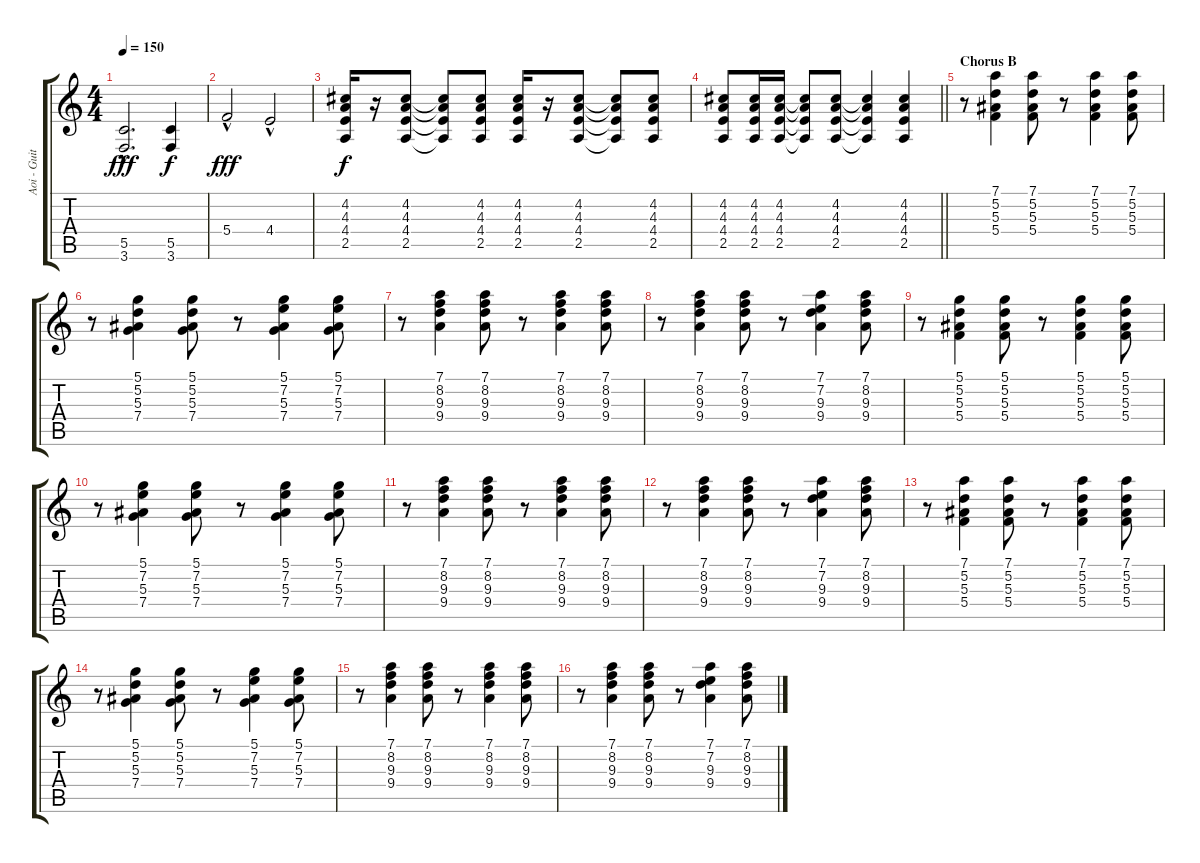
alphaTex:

\track ("Aoi - Guitar 2" "Aoi - Guit") {instrument distortionguitar}
\staff {score tabs}
\tuning (D4 A3 F3 C3 G2 D2) {hide}
\ts (4 4)
\tempo 150
\clef g2
\ks c
(5.5{hac} 3.6{hac}).2{d dy fff} (5.5 3.6).4{dy f} |
5.4{hac}.2{dy fff} 4.4{hac}.2 |
(4.2 4.3 4.4 2.5).16{dy f} r.16 (4.2 4.3 4.4 2.5).8 (4.2{t} 4.3{t} 4.4{t} 2.5{t}).8 (4.2 4.3 4.4 2.5).8 (4.2 4.3 4.4 2.5).16 r.16 (4.2 4.3 4.4 2.5).8 (4.2{t} 4.3{t} 4.4{t} 2.5{t}).8 (4.2 4.3 4.4 2.5).8 |
\barLineRight lightlight
(4.2 4.3 4.4 2.5).8 (4.2 4.3 4.4 2.5).16 (4.2 4.3 4.4 2.5).16 (4.2{t} 4.3{t} 4.4{t} 2.5{t}).8 (4.2 4.3 4.4 2.5).8 (4.2{t} 4.3{t} 4.4{t} 2.5{t}).4 (4.2 4.3 4.4 2.5).4 |
\section ("" "Chorus B")
r.8{volume 10 instrument distortionguitar} (7.1 5.2 5.3 5.4).4 (7.1 5.2 5.3 5.4).8 r.8 (7.1 5.2 5.3 5.4).4 (7.1 5.2 5.3 5.4).8 |
r.8 (5.1 5.2 5.3 7.4).4 (5.1 5.2 5.3 7.4).8 r.8 (5.1 7.2 5.3 7.4).4 (5.1 7.2 5.3 7.4).8 |
r.8 (7.1 8.2 9.3 9.4).4 (7.1 8.2 9.3 9.4).8 r.8 (7.1 8.2 9.3 9.4).4 (7.1 8.2 9.3 9.4).8 |
r.8 (7.1 8.2 9.3 9.4).4 (7.1 8.2 9.3 9.4).8 r.8 (7.1 7.2 9.3 9.4).4 (7.1 8.2 9.3 9.4).8 |
r.8 (5.1 5.2 5.3 5.4).4 (5.1 5.2 5.3 5.4).8 r.8 (5.1 5.2 5.3 5.4).4 (5.1 5.2 5.3 5.4).8 |
r.8 (5.1 7.2 5.3 7.4).4 (5.1 7.2 5.3 7.4).8 r.8 (5.1 7.2 5.3 7.4).4 (5.1 7.2 5.3 7.4).8 |
r.8 (7.1 8.2 9.3 9.4).4 (7.1 8.2 9.3 9.4).8 r.8 (7.1 8.2 9.3 9.4).4 (7.1 8.2 9.3 9.4).8 |
r.8 (7.1 8.2 9.3 9.4).4 (7.1 8.2 9.3 9.4).8 r.8 (7.1 7.2 9.3 9.4).4 (7.1 8.2 9.3 9.4).8 |
r.8 (7.1 5.2 5.3 5.4).4 (7.1 5.2 5.3 5.4).8 r.8 (7.1 5.2 5.3 5.4).4 (7.1 5.2 5.3 5.4).8 |
r.8 (5.1 5.2 5.3 7.4).4 (5.1 5.2 5.3 7.4).8 r.8 (5.1 7.2 5.3 7.4).4 (5.1 7.2 5.3 7.4).8 |
r.8 (7.1 8.2 9.3 9.4).4 (7.1 8.2 9.3 9.4).8 r.8 (7.1 8.2 9.3 9.4).4 (7.1 8.2 9.3 9.4).8 |
r.8 (7.1 8.2 9.3 9.4).4 (7.1 8.2 9.3 9.4).8 r.8 (7.1 7.2 9.3 9.4).4 (7.1 8.2 9.3 9.4).8
